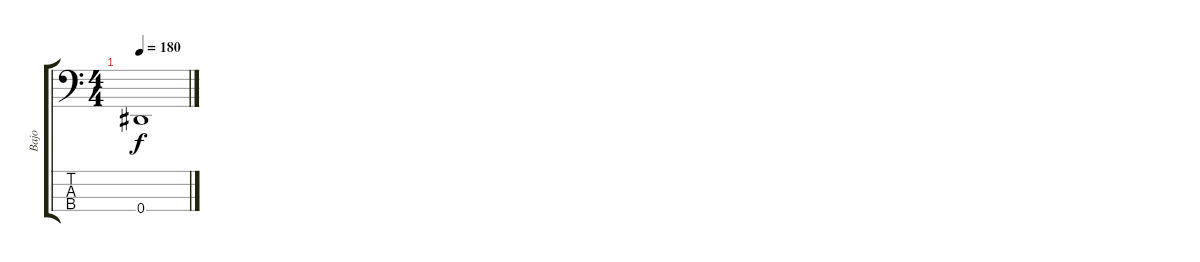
\track ("Bajo" "Bajo") {instrument electricbassfinger}
\staff {score tabs}
\tuning (Gb2 Db2 Ab1 Eb1) {hide}
\ts (4 4)
\tempo 180
\clef f4
\ks c
0.4{t}.1{dy f}
